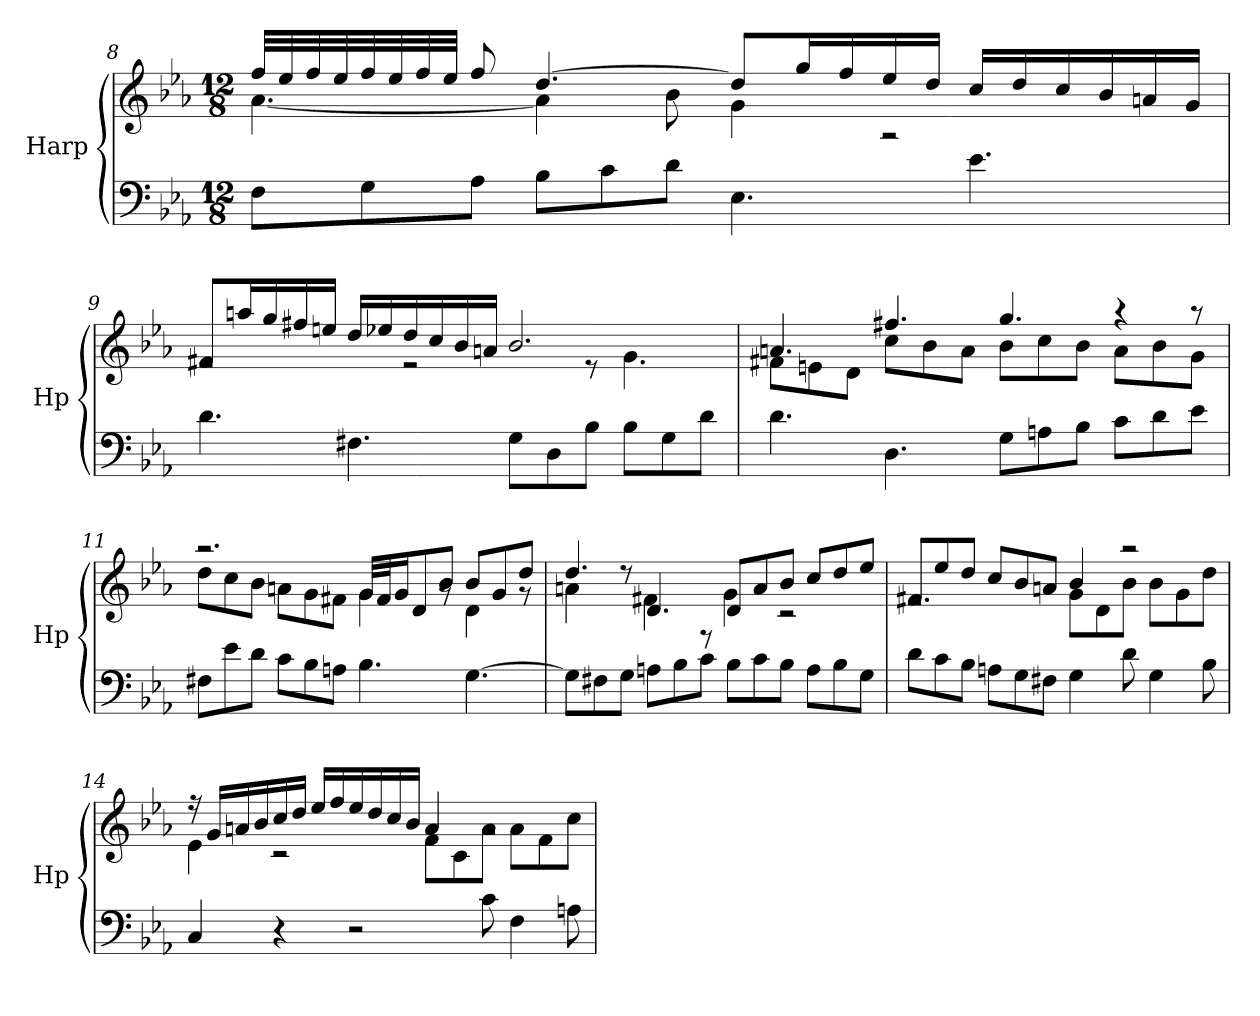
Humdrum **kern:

**kern	**kern
*part1	*part1
*staff2	*staff1
*I"Harp	*
*I'Hp	*
!!LO:LB:g=z
*clefF4	*clefG2
*k[b-e-a-]	*k[b-e-a-]
*M12/8	*M12/8
=8	=8
*	*^
8F\L	32ff/LLL	[4.a-\
.	32ee-/	.
.	32ff/	.
.	32ee-/	.
8G\	32ff/	.
.	32ee-/	.
.	32ff/	.
.	32ee-/JJJ	.
8A-\J	8ff/	.
8B-\L	[4.dd/	4a-\]
8c\	.	.
8d\J	.	8b-\
4.E-\	8dd/L]	4g\
.	16gg/L	.
.	16ff/	.
.	16ee-/	2r
.	16dd/JJ	.
4.e-\	16cc/LL	.
.	16dd/	.
.	16cc/	.
.	16b-/	.
.	16an/	.
.	16g/JJ	.
=9	=9	=9
4.d\	8f#X/L	2re
.	16aan/L	.
.	16gg/	.
.	16ff#X/	.
.	16een/JJ	.
4.F#X\	16dd/LL	.
.	16ee-X/	.
.	16dd/	2re
.	16cc/	.
.	16b-/	.
.	16an/JJ	.
8G\L	2.b-/	.
8D\	.	.
8B-\J	.	8re
8B-\L	.	4.g\
8G\	.	.
8d\J	.	.
!!LO:LB:g=z	!!
=10	=10	=10
4.d\	4.an/	8f#X\L
.	.	8en\
.	.	8d\J
4.D\	4.ff#X/	8cc\L
.	.	8b-\
.	.	8a\J
8G\L	4.gg/	8b-\L
8An\	.	8cc\
8B-\J	.	8b-\J
8c\L	4r	8a\L
8d\	.	8b-\
8e-\J	8r	8g\J
=11	=11	=11
8F#X\L	2.r	8dd\L
8e-\	.	8cc\
8d\J	.	8b-\J
8c\L	.	8an\L
8B-\	.	8g\
8An\J	.	8f#X\J
4.B-\	32g/LLL	4g\
.	32f#/J	.
.	16g/J	.
.	8d/	.
.	8b-/J	8rg
[4.G\	8b-/L	4d\
.	8g/	.
.	8dd/J	8rg
=12	=12	=12
8G\L]	4.dd/	4an\
8F#X\	.	.
8G\J	.	8rdd
8An\L	4.d/	4f#X\
8B-\	.	.
8c\J	.	8r
8B-\L	8d/L	4g\
8c\	8a/	.
8B-\J	8b-/J	2r
8A\L	8cc/L	.
8B-\	8dd/	.
8G\J	8ee-/J	.
!!LO:PB:g=z	!!
=13	=13	=13
8d\L	8f#X/L	2.re
8c\	8ee-/	.
8B-\J	8dd/J	.
8An\L	8cc/L	.
8G\	8b-/	.
8F#X\J	8an/J	.
4G\	4b-/	8g\L
.	.	8d\
8d\	2r	8b-\J
4G\	.	8b-\L
.	.	8g\
8B-\	.	8dd\J
=14	=14	=14
4C/	16r	4e-\
.	16g/LL	.
.	16an/	.
.	16b-/	.
4r	16cc/	2r
.	16dd/JJ	.
.	16ee-/LL	.
.	16ff/	.
2r	16ee-/	.
.	16dd/	.
.	16cc/	.
.	16b-/JJ	.
.	4a/	8f\L
.	.	8c\
8c\	2rg	8a\J
4F\	.	8a\L
.	.	8f\
8An\	.	8cc\J
*	*v	*v
=	=
*-	*-
